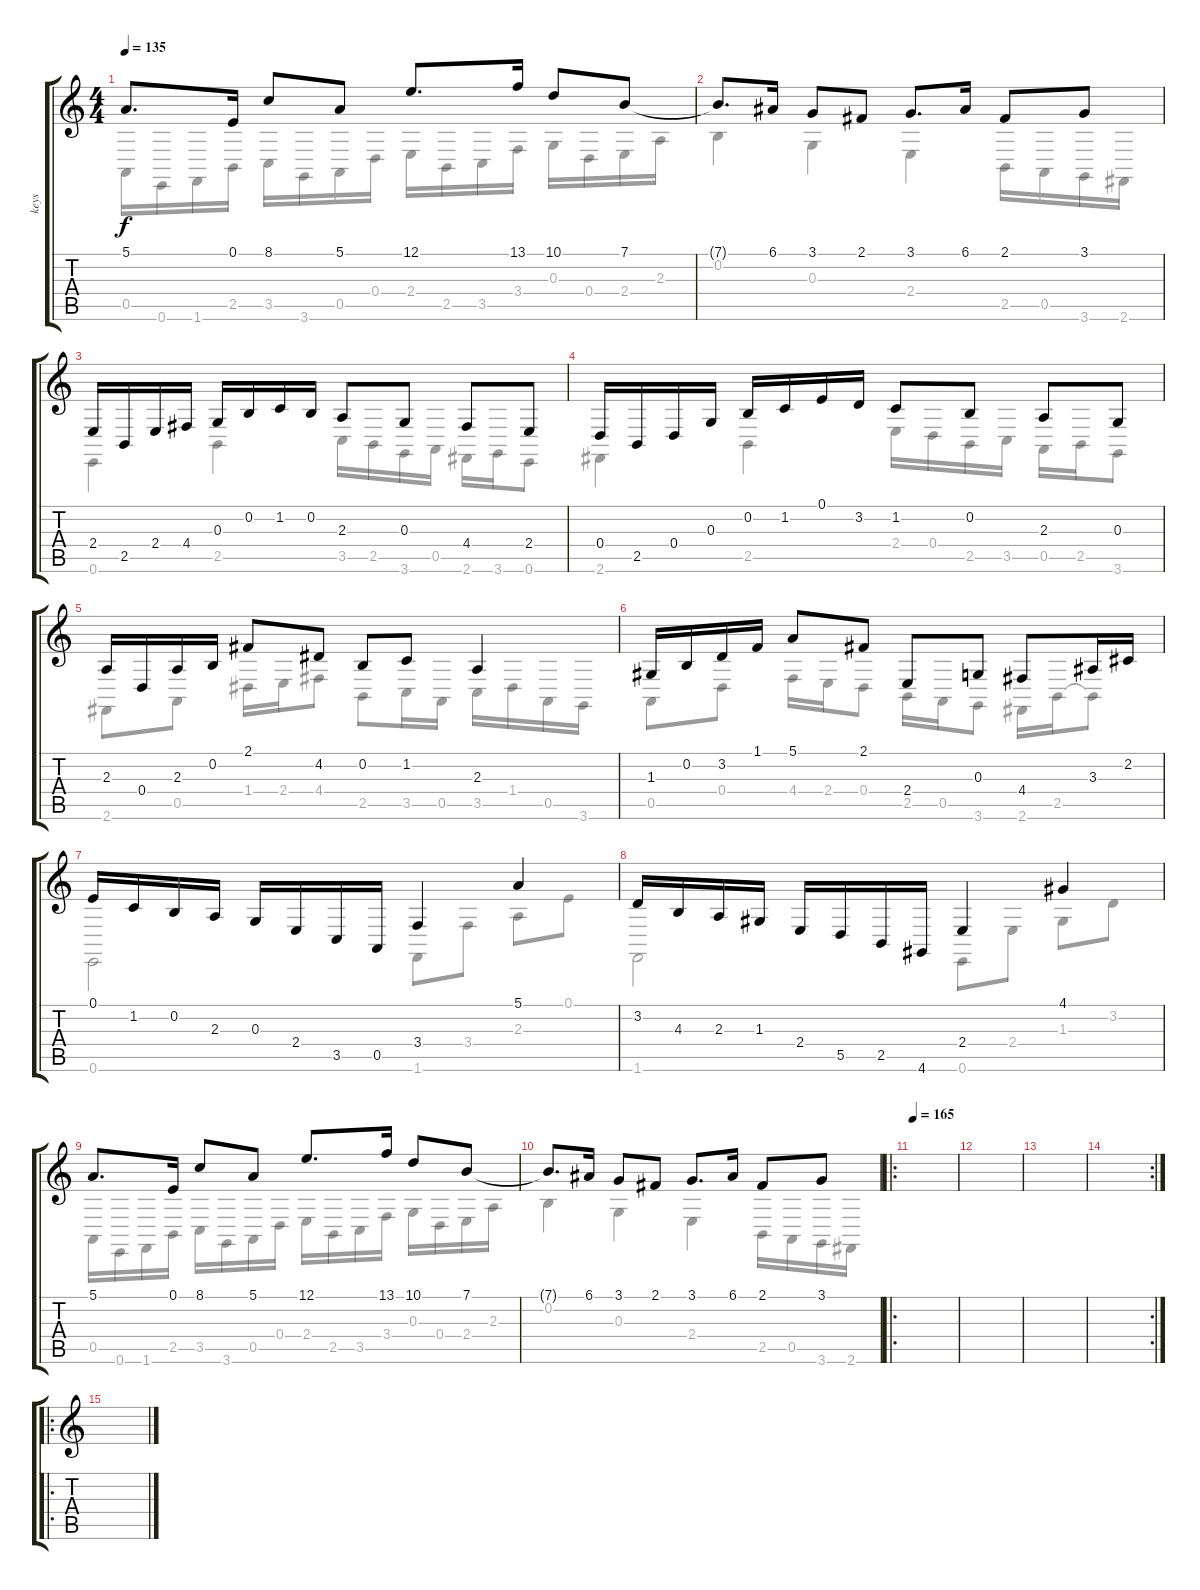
\track ("keys" "keys") {instrument churchorgan}
\staff {score tabs}
\tuning (E4 B3 G3 D3 A2 E2) {hide}
\voice
\ts (4 4)
\tempo 135
\clef g2
\ks c
5.1.8{d dy f} 0.1.16 8.1.8 5.1.8 12.1.8{d} 13.1.16 10.1.8 7.1.8 |
7.1{t}.8{d} 6.1.16 3.1.8 2.1.8 3.1.8{d} 6.1.16 2.1.8 3.1.8 |
2.4.16 2.5.16 2.4.16 4.4.16 0.3.16 0.2.16 1.2.16 0.2.16 2.3.8 0.3.8 4.4.8 2.4.8 |
0.4.16 2.5.16 0.4.16 0.3.16 0.2.16 1.2.16 0.1.16 3.2.16 1.2.8 0.2.8 2.3.8 0.3.8 |
2.3.16 0.4.16 2.3.16 0.2.16 2.1.8 4.2.8 0.2.8 1.2.8 2.3.4 |
1.3.16 0.2.16 3.2.16 1.1.16 5.1.8 2.1.8 2.4.8 0.3.8 4.4.8 3.3.16 2.2.16 |
0.1.16 1.2.16 0.2.16 2.3.16 0.3.16 2.4.16 3.5.16 0.5.16 3.4.4 5.1.4 |
3.2.16 4.3.16 2.3.16 1.3.16 2.4.16 5.5.16 2.5.16 4.6.16 2.4.4 4.1.4 |
5.1.8{d} 0.1.16 8.1.8 5.1.8 12.1.8{d} 13.1.16 10.1.8 7.1.8 |
7.1{t}.8{d} 6.1.16 3.1.8 2.1.8 3.1.8{d} 6.1.16 2.1.8 3.1.8 |
\ro
\tempo 165
|
|
|
\rc 2
|
\ro
|
\voice
\clef g2
\ottava regular
\simile none
\ks c
0.5.16{dy f} 0.6.16 1.6.16 2.5.16 3.5.16 3.6.16 0.5.16 0.4.16 2.4.16 2.5.16 3.5.16 3.4.16 0.3.16 0.4.16 2.4.16 2.3.16 |
0.2.4 0.3.4 2.4.4 2.5.16 0.5.16 3.6.16 2.6.16 |
0.6.4 2.5.4 3.5.16 2.5.16 3.6.16 0.5.16 2.6.16 3.6.16 0.6.8 |
2.6.4 2.5.4 2.4.16 0.4.16 2.5.16 3.5.16 0.5.16 2.5.16 3.6.8 |
2.6.8 0.5.8 1.4.16 2.4.16 4.4.8 2.5.8 3.5.16 0.5.16 3.5.16 1.4.16 0.5.16 3.6.16 |
0.5.8 0.4.8 4.4.16 2.4.16 0.4.8 2.5.16 0.5.16 3.6.8 2.6.16 2.5.16 2.5{t}.8 |
0.6.2 1.6.8 3.4.8 2.3.8 0.1.8 |
1.6.2 0.6.8 2.4.8 1.3.8 3.2.8 |
0.5.16 0.6.16 1.6.16 2.5.16 3.5.16 3.6.16 0.5.16 0.4.16 2.4.16 2.5.16 3.5.16 3.4.16 0.3.16 0.4.16 2.4.16 2.3.16 |
0.2.4 0.3.4 2.4.4 2.5.16 0.5.16 3.6.16 2.6.16 |
|
|
|
|
|
